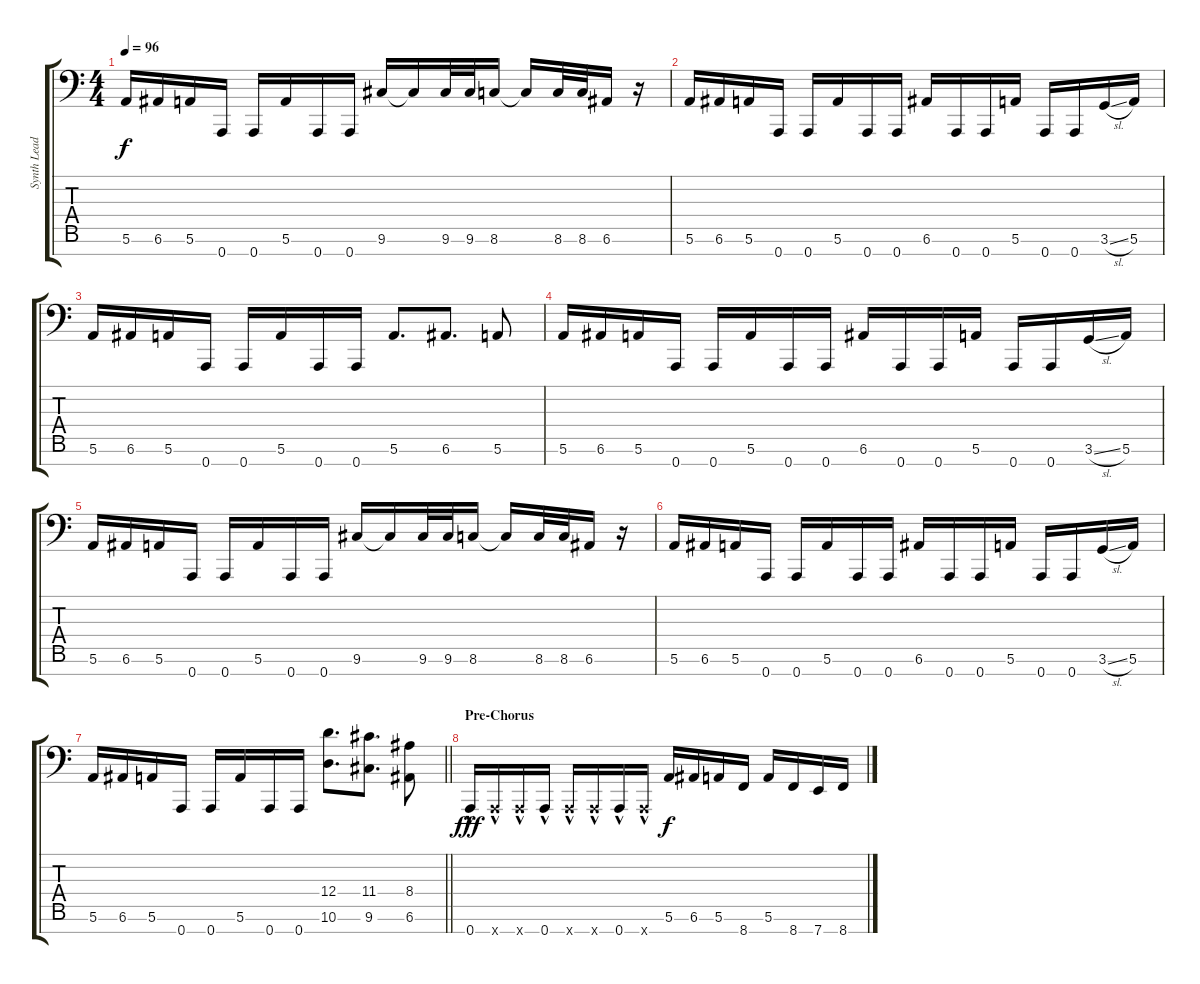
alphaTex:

\track ("Synth Lead" "Synth Lead") {instrument lead2sawtooth}
\staff {score tabs}
\tuning (E4 B3 G3 D3 A2 E2 A1) {hide}
\ts (4 4)
\tempo 96
\clef f4
\ks c
5.6.16{dy f} 6.6.16 5.6.16 0.7.16 0.7.16 5.6.16 0.7.16 0.7.16 9.6.16 9.6{t}.16 9.6.32 9.6.32 8.6.16 8.6{t}.16 8.6.32 8.6.32 6.6.16 r.16 |
5.6.16 6.6.16 5.6.16 0.7.16 0.7.16 5.6.16 0.7.16 0.7.16 6.6.16 0.7.16 0.7.16 5.6.16 0.7.16 0.7.16 3.6{sl}.16 5.6.16 |
5.6.16 6.6.16 5.6.16 0.7.16 0.7.16 5.6.16 0.7.16 0.7.16 5.6.8{d} 6.6.8{d} 5.6.8 |
5.6.16 6.6.16 5.6.16 0.7.16 0.7.16 5.6.16 0.7.16 0.7.16 6.6.16 0.7.16 0.7.16 5.6.16 0.7.16 0.7.16 3.6{sl}.16 5.6.16 |
5.6.16 6.6.16 5.6.16 0.7.16 0.7.16 5.6.16 0.7.16 0.7.16 9.6.16 9.6{t}.16 9.6.32 9.6.32 8.6.16 8.6{t}.16 8.6.32 8.6.32 6.6.16 r.16 |
5.6.16 6.6.16 5.6.16 0.7.16 0.7.16 5.6.16 0.7.16 0.7.16 6.6.16 0.7.16 0.7.16 5.6.16 0.7.16 0.7.16 3.6{sl}.16 5.6.16 |
\barLineRight lightlight
5.6.16 6.6.16 5.6.16 0.7.16 0.7.16 5.6.16 0.7.16 0.7.16 (12.4 10.6).8{d} (11.4 9.6).8{d} (8.4 6.6).8 |
\section ("" "Pre-Chorus")
0.7{hac}.16{dy fff} 0.7{hac x}.16 0.7{hac x}.16 0.7{hac}.16 0.7{hac x}.16 0.7{hac x}.16 0.7{hac}.16 0.7{hac x}.16 5.6.16{dy f} 6.6.16 5.6.16 8.7.16 5.6.16 8.7.16 7.7.16 8.7.16
